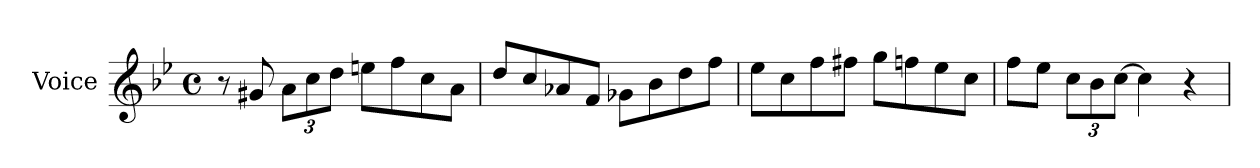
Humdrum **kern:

**kern
*part1
*staff1
*I"Voice
*I'Voice
*clefG2
*k[b-e-]
*M4/4
*met(c)
=1
8r
8g#X/
12a\L
12cc\
12dd\J
8een\L
8ff\
8cc\
8a\J
=2
8dd/L
8cc/
8a-X/
8f/J
8g-X\L
8b-\
8dd\
8ff\J
=3
8ee-\L
8cc\
8ff\
8ff#X\J
8gg\L
8ffn\
8ee-\
8cc\J
=4
8ff\L
8ee-\J
12cc\L
12b-\
[>12cc\J
4cc\]
4r
=
*-
